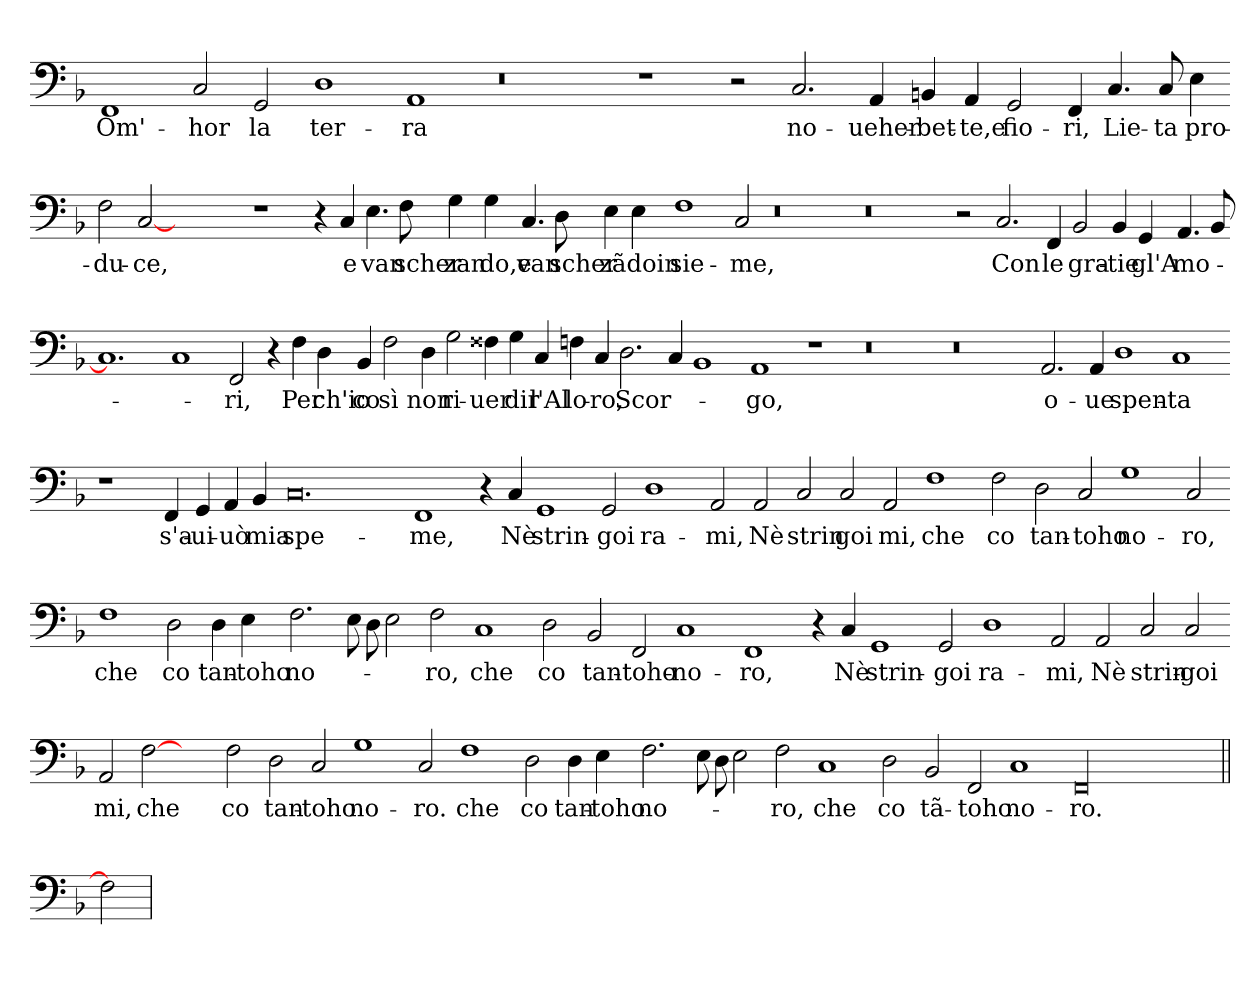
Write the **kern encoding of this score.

**kern	**text
*part1	*part1
*staff1	*staff1
*clefF4	*
*k[b-]	*
=	=
1FF	Om'-
2C	hor
2GG	la
1D	ter-
1AA	ra
0r	.
1r	.
2r	.
2.C	no-
4AA	ueher-
4BB	bet-
4AA	te,e
2GG	fio-
4FF	ri,
4.C	Lie-
8C	ta
4E	pro-
=-	=-
2F	du-
[2C	ce,
1.ryy	.
1r	.
4r	.
4C	e
4.E	van
8F	scher-
4G	zan-
4G	do,e
4.C	van
8D	scher-
4E	zã-
4E	doin-
1F	sie-
2C	me,
0r	.
0r	.
2r	.
2.C	Con
4FF	le
2BB	gra-
4BB	tie
4GG	gl'A-
4.AA	mo-
8BB	.
=-	=-
1.C]	.
1C	.
2FF	ri,
4r	.
4F	Per
4D	ch'io
4BB	co-
2F	sì
4D	non
2G	ri-
4F##X	uer-
4G	dir
4C	l'Al-
4F	lo-
4C	ro,
2.D	Scor-
4C	.
1BB	.
1AA	go,
1r	.
0r	.
0r	.
2.AA	o-
4AA	ue
1D	spen-
1C	ta
=-	=-
1r	.
4FF	s'a-
4GG	ui-
4AA	uò
4BB	mia
0.C	spe-
1FF	me,
4r	.
4C	Nè
1GG	strin-
2GG	goi
1D	ra-
2AA	mi,
2AA	Nè
2C	strin-
2C	goi
2AA	mi,
1F	che
2F	co
2D	tan-
2C	toho
1G	no-
2C	ro,
=-	=-
1F	che
2D	co
4D	tan-
4E	toho-
2.F	no-
8E	.
8D\	.
2E	.
2F	ro,
1C	che
2D	co
2BB	tan-
2FF	toho-
1C	no-
1FF	ro,
4r	.
4C	Nè
1GG	strin-
2GG	goi
1D	ra-
2AA	mi,
2AA	Nè
2C	strin-
2C	goi
=-	=-
2AA	mi,
[2F	che
2ryy	.
2F	co
2D	tan-
2C	toho-
1G	no-
2C	ro.
1F	che
2D	co
4D	tan-
4E	toho-
2.F	no-
8E	.
8D\	.
2E	.
2F	ro,
1C	che
2D	co
2BB	tã-
2FF	toho-
1C	no-
00FF/	ro.
=1||	=1||
2F]	.
=	=
*-	*-
